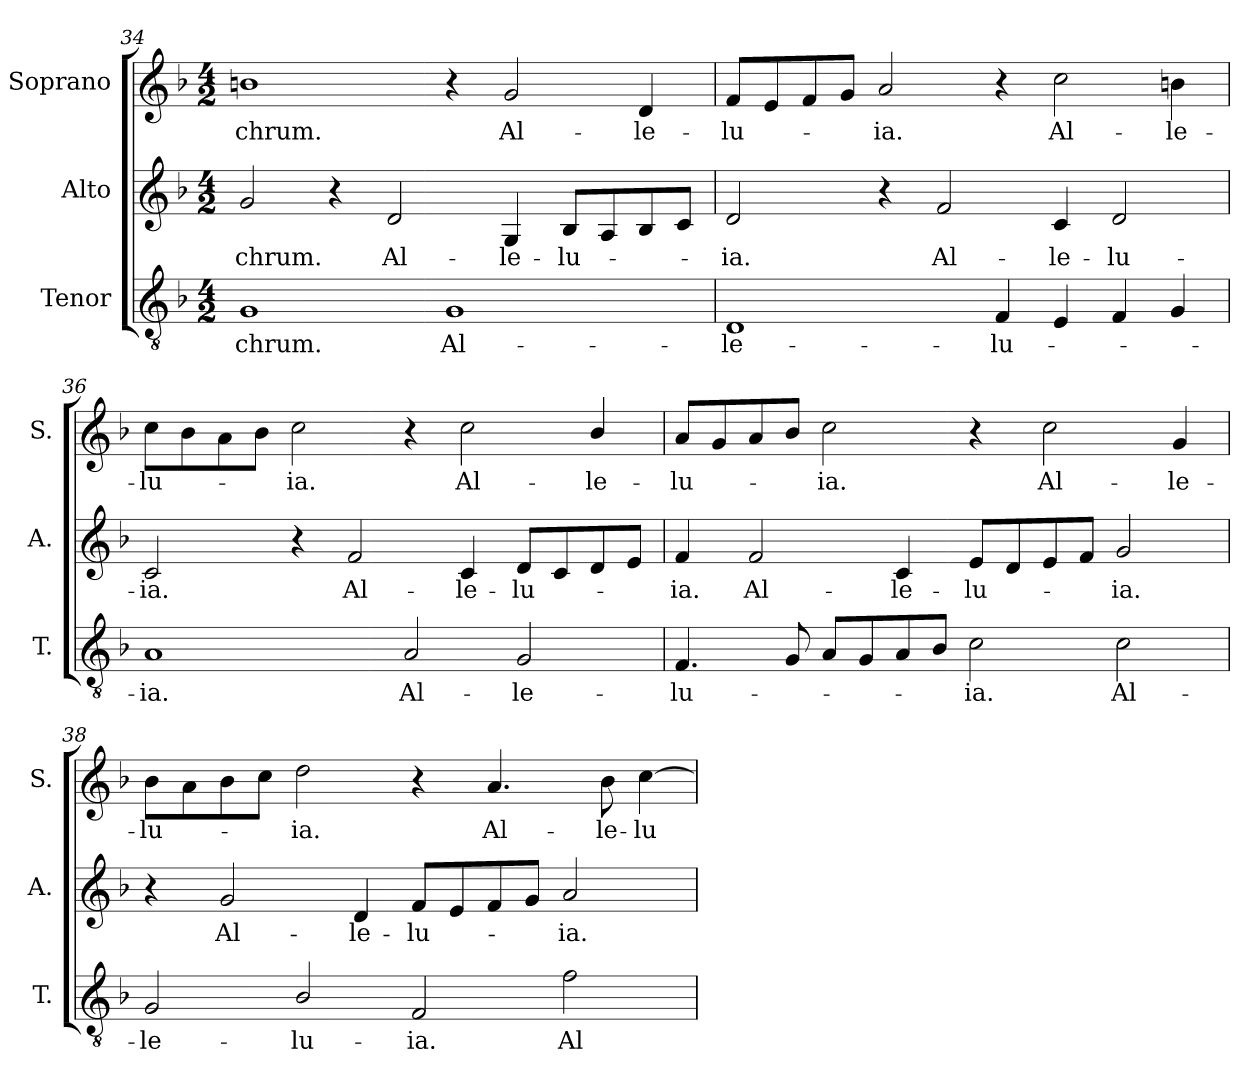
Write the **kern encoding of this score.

**kern	**text	**kern	**text	**kern	**text
*part3	*part3	*part2	*part2	*part1	*part1
*staff3	*staff3	*staff2	*staff2	*staff1	*staff1
*I"Tenor	*	*I"Alto	*	*I"Soprano	*
*I'T.	*	*I'A.	*	*I'S.	*
*clefGv2	*	*clefG2	*	*clefG2	*
*ITrd7c12	*	*	*	*	*
*k[b-]	*	*k[b-]	*	*k[b-]	*
*F:	*	*F:	*	*F:	*
*M4/2	*	*M4/2	*	*M4/2	*
=34	=34	=34	=34	=34	=34
!	!LO:LY:b:color=#000000	!	!	!	!
!	!	!	!LO:LY:b:color=#000000	!	!
!	!	!	!	!	!LO:LY:b:color=#000000
1GGi	-chrum.	2gi/	-chrum.	1bni	-chrum.
.	.	4r	.	.	.
!	!	!	!LO:LY:b:color=#000000	!	!
.	.	2di/	Al-	.	.
!	!LO:LY:b:color=#000000	!	!	!	!
1GGi	Al-	.	.	4r	.
!	!	!	!LO:LY:b:color=#000000	!	!
!	!	!	!	!	!LO:LY:b:color=#000000
.	.	4Gi/	-le-	2gi/	Al-
!	!	!	!LO:LY:b:color=#000000	!	!
.	.	8B-i/L	-lu-	.	.
.	.	8Ai/	.	.	.
!	!	!	!	!	!LO:LY:b:color=#000000
.	.	8B-i/	.	4di/	-le-
.	.	8ci/J	.	.	.
!!LO:LB:g=z
=35	=35	=35	=35	=35	=35
!	!LO:LY:b:color=#000000	!	!	!	!
!	!	!	!LO:LY:b:color=#000000	!	!
!	!	!	!	!	!LO:LY:b:color=#000000
1DDi	-le-	2di/	-ia.	8fi/L	-lu-
.	.	.	.	8ei/	.
.	.	.	.	8fi/	.
.	.	.	.	8gi/J	.
!	!	!	!	!	!LO:LY:b:color=#000000
.	.	4r	.	2ai/	-ia.
!	!	!	!LO:LY:b:color=#000000	!	!
.	.	2fi/	Al-	.	.
!	!LO:LY:b:color=#000000	!	!	!	!
4FFi/	-lu-	.	.	4r	.
!	!	!	!LO:LY:b:color=#000000	!	!
!	!	!	!	!	!LO:LY:b:color=#000000
4EEi/	.	4ci/	-le-	2cci\	Al-
!	!	!	!LO:LY:b:color=#000000	!	!
4FFi/	.	2di/	-lu-	.	.
!	!	!	!	!	!LO:LY:b:color=#000000
4GGi/	.	.	.	4bni\	-le-
=36	=36	=36	=36	=36	=36
!	!LO:LY:b:color=#000000	!	!	!	!
!	!	!	!LO:LY:b:color=#000000	!	!
!	!	!	!	!	!LO:LY:b:color=#000000
1AAi	-ia.	2ci/	-ia.	8cci\L	-lu-
.	.	.	.	8b-i\	.
.	.	.	.	8ai\	.
.	.	.	.	8b-i\J	.
!	!	!	!	!	!LO:LY:b:color=#000000
.	.	4r	.	2cci\	-ia.
!	!	!	!LO:LY:b:color=#000000	!	!
.	.	2fi/	Al-	.	.
!	!LO:LY:b:color=#000000	!	!	!	!
2AAi/	Al-	.	.	4r	.
!	!	!	!LO:LY:b:color=#000000	!	!
!	!	!	!	!	!LO:LY:b:color=#000000
.	.	4ci/	-le-	2cci\	Al-
!	!LO:LY:b:color=#000000	!	!	!	!
!	!	!	!LO:LY:b:color=#000000	!	!
2GGi/	-le-	8di/L	-lu-	.	.
.	.	8ci/	.	.	.
!	!	!	!	!	!LO:LY:b:color=#000000
.	.	8di/	.	4b-i/	-le-
.	.	8ei/J	.	.	.
=37	=37	=37	=37	=37	=37
!	!LO:LY:b:color=#000000	!	!	!	!
!	!	!	!LO:LY:b:color=#000000	!	!
!	!	!	!	!	!LO:LY:b:color=#000000
4.FFi/	-lu-	4fi/	-ia.	8ai/L	-lu-
.	.	.	.	8gi/	.
!	!	!	!LO:LY:b:color=#000000	!	!
.	.	2fi/	Al-	8ai/	.
8GGi/	.	.	.	8b-i/J	.
!	!	!	!	!	!LO:LY:b:color=#000000
8AAi/L	.	.	.	2cci\	-ia.
8GGi/	.	.	.	.	.
!	!	!	!LO:LY:b:color=#000000	!	!
8AAi/	.	4ci/	-le-	.	.
8BB-i/J	.	.	.	.	.
!	!LO:LY:b:color=#000000	!	!	!	!
!	!	!	!LO:LY:b:color=#000000	!	!
2Ci\	-ia.	8ei/L	-lu-	4r	.
.	.	8di/	.	.	.
!	!	!	!	!	!LO:LY:b:color=#000000
.	.	8ei/	.	2cci\	Al-
.	.	8fi/J	.	.	.
!	!LO:LY:b:color=#000000	!	!	!	!
!	!	!	!LO:LY:b:color=#000000	!	!
2Ci\	Al-	2gi/	-ia.	.	.
!	!	!	!	!	!LO:LY:b:color=#000000
.	.	.	.	4gi/	-le-
!!LO:PB:g=z
=38	=38	=38	=38	=38	=38
!	!LO:LY:b:color=#000000	!	!	!	!
!	!	!	!	!	!LO:LY:b:color=#000000
2GGi/	-le-	4r	.	8b-i\L	-lu-
.	.	.	.	8ai\	.
!	!	!	!LO:LY:b:color=#000000	!	!
.	.	2gi/	Al-	8b-i\	.
.	.	.	.	8cci\J	.
!	!LO:LY:b:color=#000000	!	!	!	!
!	!	!	!	!	!LO:LY:b:color=#000000
2BB-i/	-lu-	.	.	2ddi\	-ia.
!	!	!	!LO:LY:b:color=#000000	!	!
.	.	4di/	-le-	.	.
!	!LO:LY:b:color=#000000	!	!	!	!
!	!	!	!LO:LY:b:color=#000000	!	!
2FFi/	-ia.	8fi/L	-lu-	4r	.
.	.	8ei/	.	.	.
!	!	!	!	!	!LO:LY:b:color=#000000
.	.	8fi/	.	4.ai/	Al-
.	.	8gi/J	.	.	.
!	!LO:LY:b:color=#000000	!	!	!	!
!	!	!	!LO:LY:b:color=#000000	!	!
2Fi\	Al-	2ai/	-ia.	.	.
!	!	!	!	!	!LO:LY:b:color=#000000
.	.	.	.	8b-i\	-le-
!	!	!	!	!	!LO:LY:b:color=#000000
.	.	.	.	[4cci\	-lu-
=	=	=	=	=	=
*-	*-	*-	*-	*-	*-
